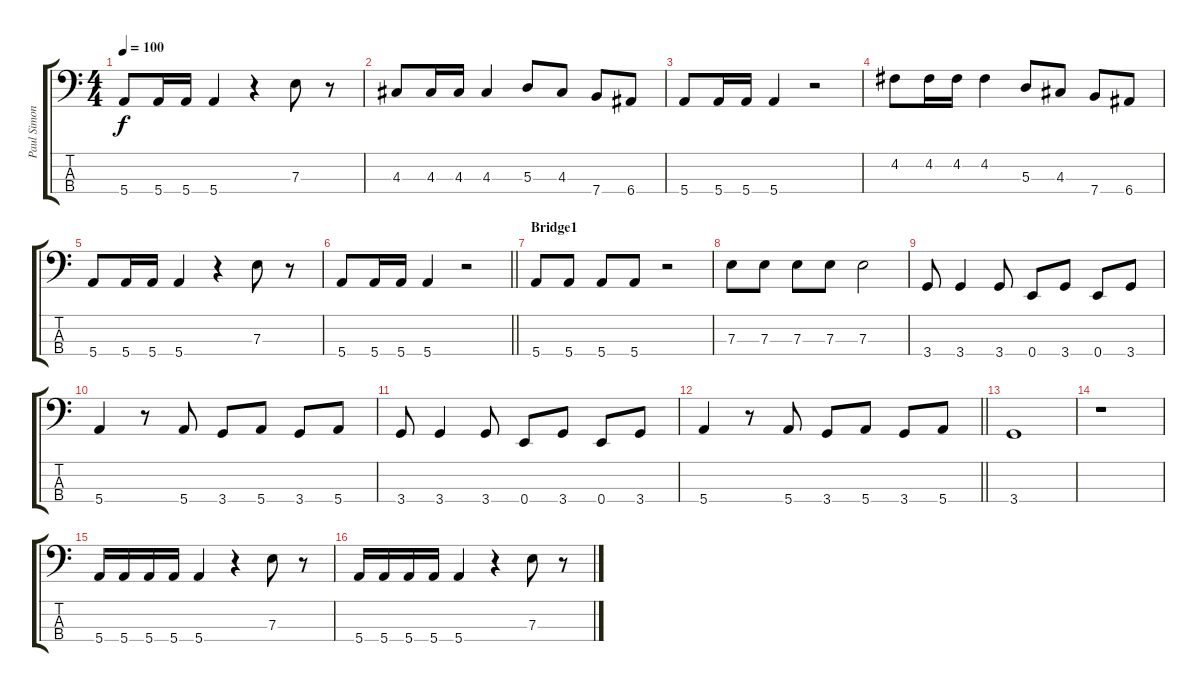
\track ("Paul Simon" "Paul Simon") {instrument electricbasspick}
\staff {score tabs}
\tuning (G2 D2 A1 E1) {hide}
\ts (4 4)
\tempo 100
\clef f4
\ks c
5.4.8{dy f} 5.4.16 5.4.16 5.4.4 r.4 7.3.8 r.8 |
4.3.8 4.3.16 4.3.16 4.3.4 5.3.8 4.3.8 7.4.8 6.4.8 |
5.4.8 5.4.16 5.4.16 5.4.4 r.2 |
4.2.8 4.2.16 4.2.16 4.2.4 5.3.8 4.3.8 7.4.8 6.4.8 |
5.4.8 5.4.16 5.4.16 5.4.4 r.4 7.3.8 r.8 |
\barLineRight lightlight
5.4.8 5.4.16 5.4.16 5.4.4 r.2 |
\section ("" "Bridge1")
5.4.8 5.4.8 5.4.8 5.4.8 r.2 |
7.3.8 7.3.8 7.3.8 7.3.8 7.3.2 |
3.4.8 3.4.4 3.4.8 0.4.8 3.4.8 0.4.8 3.4.8 |
5.4.4 r.8 5.4.8 3.4.8 5.4.8 3.4.8 5.4.8 |
3.4.8 3.4.4 3.4.8 0.4.8 3.4.8 0.4.8 3.4.8 |
\barLineRight lightlight
5.4.4 r.8 5.4.8 3.4.8 5.4.8 3.4.8 5.4.8 |
3.4.1 |
r.1 |
5.4.16 5.4.16 5.4.16 5.4.16 5.4.4 r.4 7.3.8 r.8 |
5.4.16 5.4.16 5.4.16 5.4.16 5.4.4 r.4 7.3.8 r.8
